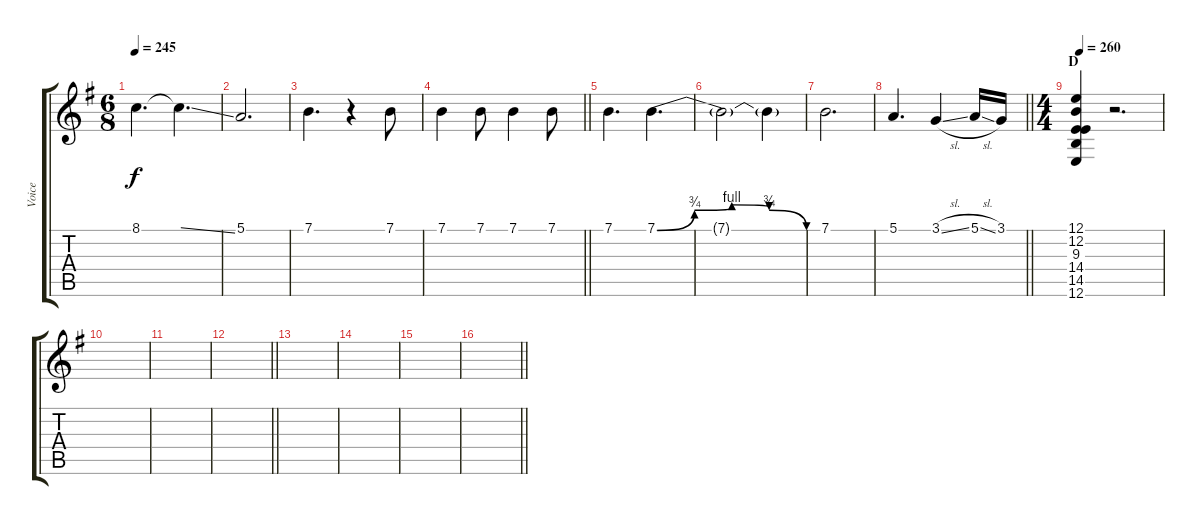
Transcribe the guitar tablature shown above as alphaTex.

\track ("Voice" "Voice") {instrument pad7halo}
\staff {score tabs}
\tuning (E4 B3 G3 D3 A2 E2) {hide}
\ts (6 8)
\tempo 245
\clef g2
\ks eminor
8.1.4{d dy f} 8.1{ss t}.4{d} |
5.1.2{d} |
7.1.4{d} r.4 7.1.8 |
\barLineRight lightlight
7.1.4 7.1.8 7.1.4 7.1.8 |
\section ("" "")
7.1.4{d} 7.1{be (custom 0 0 15 3 30 4 45 3 60 0)}.4{d} |
7.1{t}.2 7.1{t}.4 |
7.1.2{d} |
\barLineRight lightlight
5.1.4{d} 3.1{sl}.4 5.1{sl}.16 3.1.16 |
\ts (4 4)
\section ("" "D")
\tempo 260
(12.1 12.2 9.3 14.4 14.5 12.6).4{instrument pad3polysynth} r.2{d} |
|
|
\barLineRight lightlight
|
\section ("" "")
|
|
|
\barLineRight lightlight
